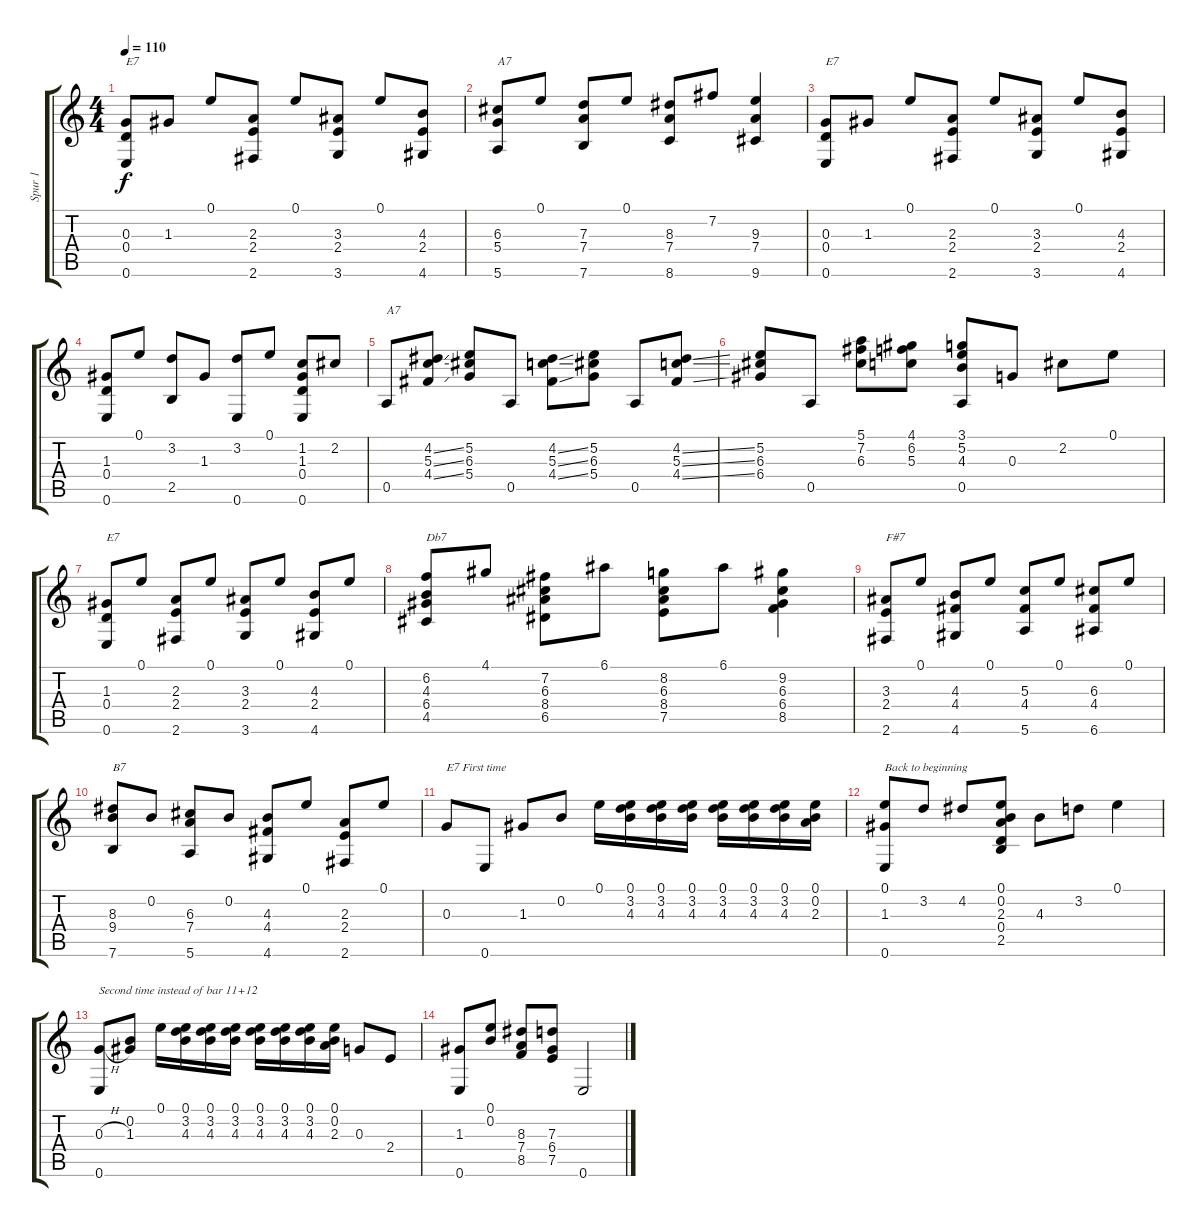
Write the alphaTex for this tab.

\track ("Spur 1" "Spur 1") {instrument acousticguitarnylon}
\staff {score tabs}
\tuning (E4 B3 G3 D3 A2 E2) {hide}
\ts (4 4)
\tempo 110
\clef g2
\ks c
(0.3 0.4 0.6).8{txt "E7" dy f instrument acousticguitarnylon} 1.3.8 0.1.8 (2.3 2.4 2.6).8 0.1.8 (3.3 2.4 3.6).8 0.1.8 (4.3 2.4 4.6).8 |
(6.3 5.4 5.6).8{txt "A7"} 0.1.8 (7.3 7.4 7.6).8 0.1.8 (8.3 7.4 8.6).8 7.2.8 (9.3 7.4 9.6).4 |
(0.3 0.4 0.6).8{txt "E7"} 1.3.8 0.1.8 (2.3 2.4 2.6).8 0.1.8 (3.3 2.4 3.6).8 0.1.8 (4.3 2.4 4.6).8 |
(1.3 0.4 0.6).8 0.1.8 (3.2 2.5).8 1.3.8 (3.2 0.6).8 0.1.8 (1.2 1.3 0.4 0.6).8 2.2.8 |
0.5.8{txt "A7"} (4.2{ss} 5.3{ss} 4.4{ss}).8 (5.2 6.3 5.4).8 0.5.8 (4.2{ss} 5.3{ss} 4.4{ss}).8 (5.2 6.3 5.4).8 0.5.8 (4.2{ss} 5.3{ss} 4.4{ss}).8 |
(5.2 6.3 6.4).8 0.5.8 (5.1 7.2 6.3).8 (4.1 6.2 5.3).8 (3.1 5.2 4.3 0.5).8 0.3.8 2.2.8 0.1.8 |
(1.3 0.4 0.6).8{txt "E7"} 0.1.8 (2.3 2.4 2.6).8 0.1.8 (3.3 2.4 3.6).8 0.1.8 (4.3 2.4 4.6).8 0.1.8 |
(6.2 4.3 6.4 4.5).8{txt "Db7"} 4.1.8 (7.2 6.3 8.4 6.5).8 6.1.8 (8.2 6.3 8.4 7.5).8 6.1.8 (9.2 6.3 6.4 8.5).4 |
(3.3 2.4 2.6).8{txt "F#7"} 0.1.8 (4.3 4.4 4.6).8 0.1.8 (5.3 4.4 5.6).8 0.1.8 (6.3 4.4 6.6).8 0.1.8 |
(8.3 9.4 7.6).8{txt "B7"} 0.2.8 (6.3 7.4 5.6).8 0.2.8 (4.3 4.4 4.6).8 0.1.8 (2.3 2.4 2.6).8 0.1.8 |
0.3.8{txt "E7 First time"} 0.6.8 1.3.8 0.2.8 0.1.16 (0.1 3.2 4.3).16 (0.1 3.2 4.3).16 (0.1 3.2 4.3).16 (0.1 3.2 4.3).16 (0.1 3.2 4.3).16 (0.1 3.2 4.3).16 (0.1 0.2 2.3).16 |
(0.1 1.3 0.6).8{txt "Back to beginning"} 3.2.8 4.2.8 (0.1 0.2 2.3 0.4 2.5).8 4.3.8 3.2.8 0.1.4 |
(0.3{h} 0.6).8{txt "Second time instead of bar 11+12"} (0.2 1.3).8 0.1.16 (0.1 3.2 4.3).16 (0.1 3.2 4.3).16 (0.1 3.2 4.3).16 (0.1 3.2 4.3).16 (0.1 3.2 4.3).16 (0.1 3.2 4.3).16 (0.1 0.2 2.3).16 0.3.8 2.4.8 |
(1.3 0.6).8 (0.1 0.2).8 (8.3 7.4 8.5).8 (7.3 6.4 7.5).8 0.6.2
